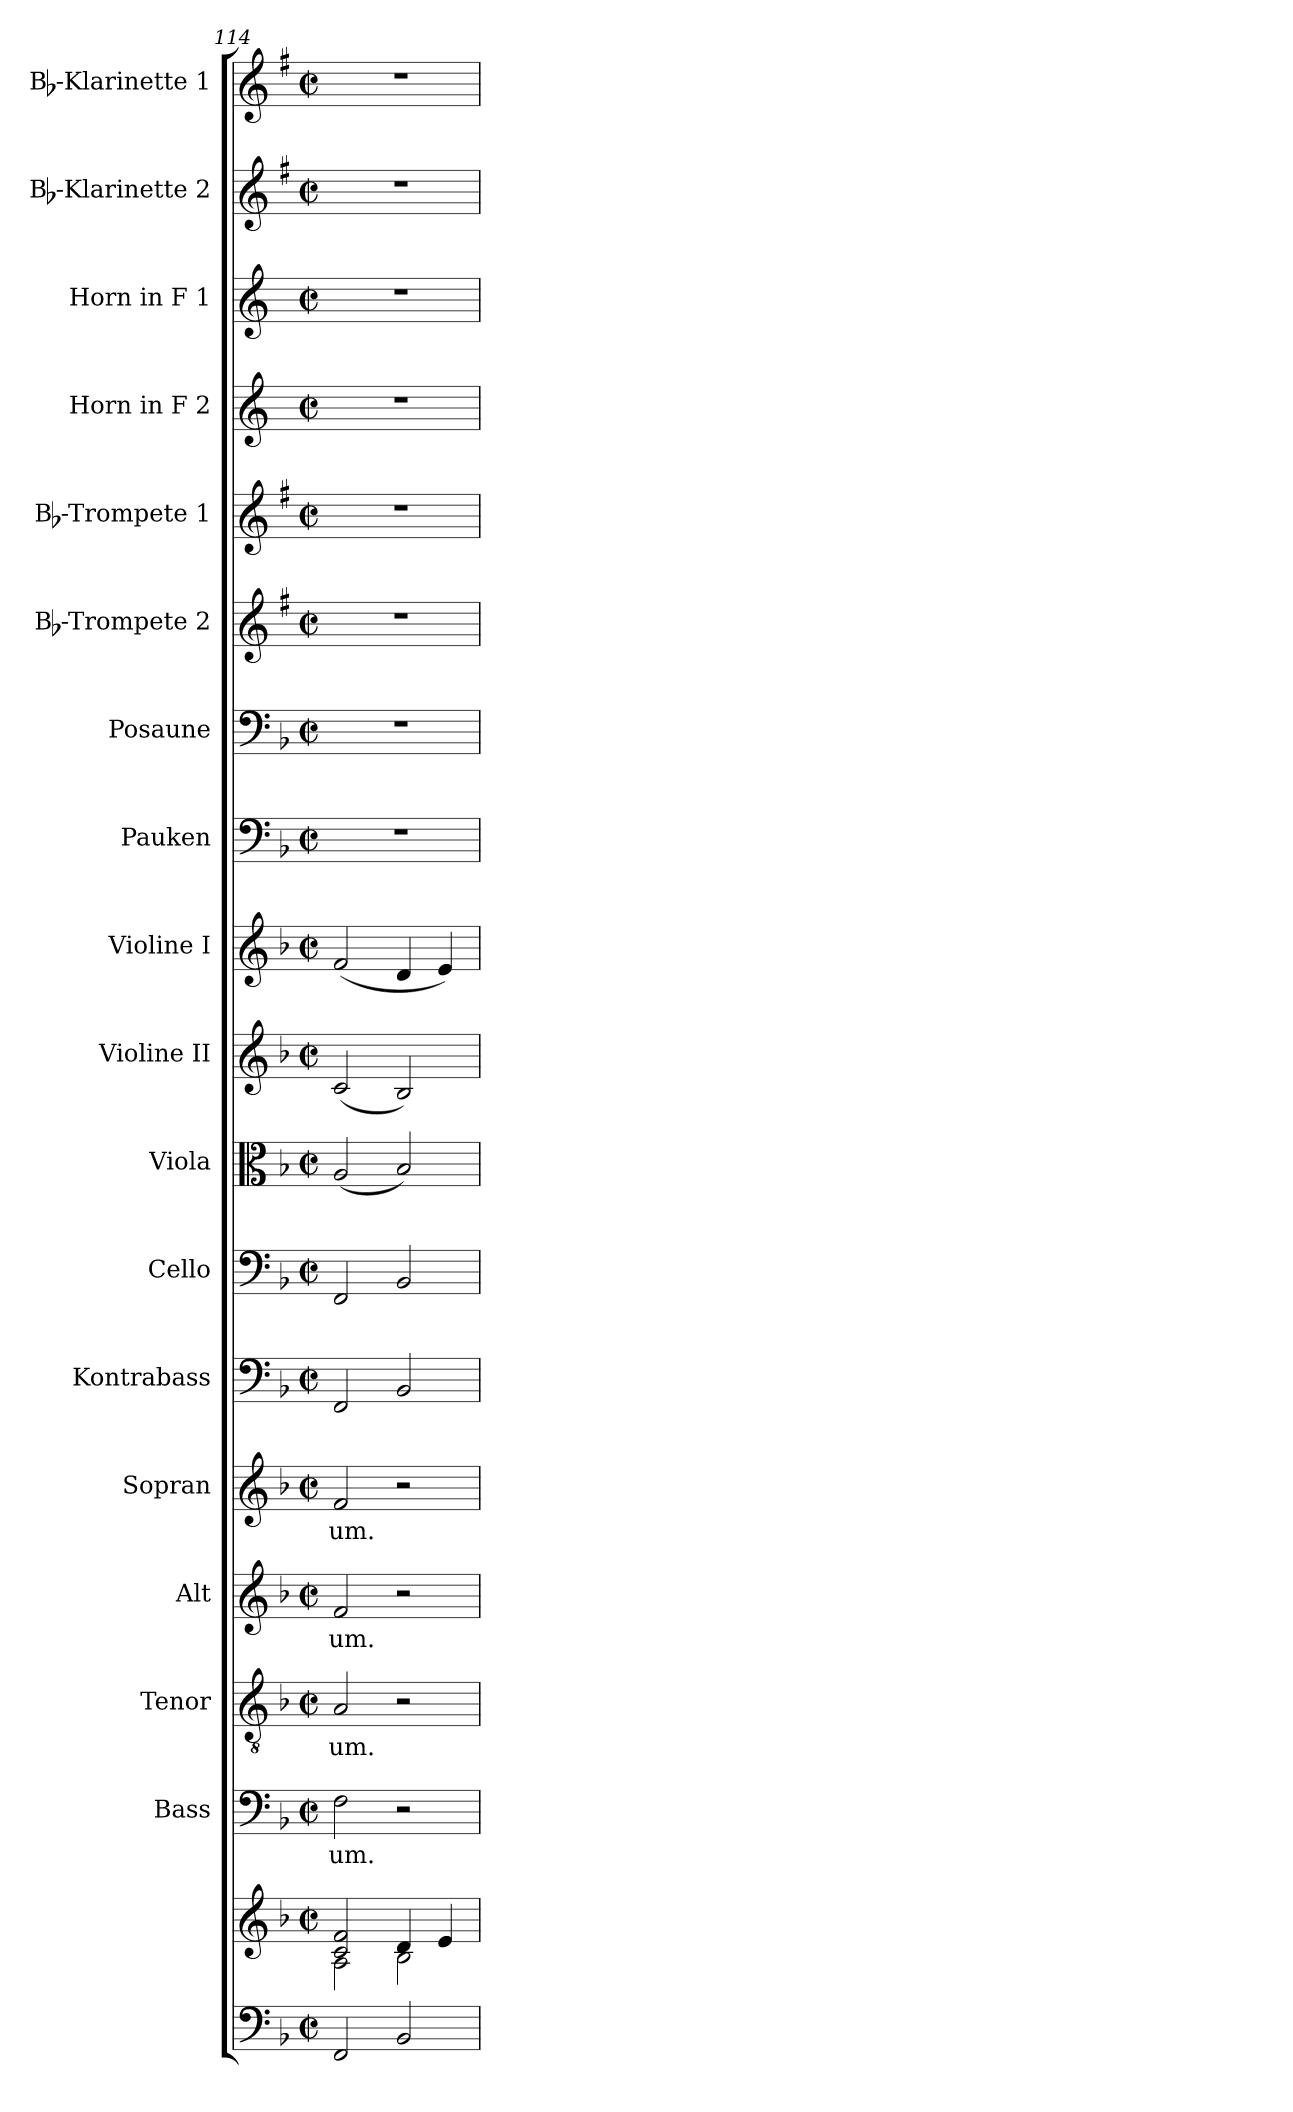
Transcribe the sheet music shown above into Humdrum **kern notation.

**kern	**kern	**kern	**text	**kern	**text	**kern	**text	**kern	**text	**kern	**kern	**kern	**kern	**kern	**kern	**kern	**kern	**kern	**kern	**kern	**kern	**kern
*part18	*part18	*part17	*part17	*part16	*part16	*part15	*part15	*part14	*part14	*part13	*part12	*part11	*part10	*part9	*part8	*part7	*part6	*part5	*part4	*part3	*part2	*part1
*staff19	*staff18	*staff17	*staff17	*staff16	*staff16	*staff15	*staff15	*staff14	*staff14	*staff13	*staff12	*staff11	*staff10	*staff9	*staff8	*staff7	*staff6	*staff5	*staff4	*staff3	*staff2	*staff1
*	*	*I"Bass	*	*I"Tenor	*	*I"Alt	*	*I"Sopran	*	*I"Kontrabass	*I"Cello	*I"Viola	*I"Violine II	*I"Violine I	*I"Pauken	*I"Posaune	*I"Bb-Trompete 2	*I"Bb-Trompete 1	*I"Horn in F 2	*I"Horn in F 1	*I"Bb-Klarinette 2	*I"Bb-Klarinette 1
*	*	*I'B.	*	*I'T.	*	*I'A.	*	*I'S.	*	*I'Kb.	*	*I'Vla.	*I'Vl. II	*I'Vl. I	*I'Pk.	*I'Pos.	*I'Bb Trp. 2	*I'Bb Trp. 1	*	*	*I'Bb Kl. 2	*I'Bb Kl. 1
!!LO:PB:g=z
*clefF4	*clefG2	*clefF4	*	*clefGv2	*	*clefG2	*	*clefG2	*	*clefF4	*clefF4	*clefC3	*clefG2	*clefG2	*clefF4	*clefF4	*clefG2	*clefG2	*clefG2	*clefG2	*clefG2	*clefG2
*	*	*	*	*	*	*	*	*	*	*ITrd7c12	*	*	*	*	*	*	*ITrd1c2	*ITrd1c2	*ITrd4c7	*ITrd4c7	*ITrd1c2	*ITrd1c2
*k[b-]	*k[b-]	*k[b-]	*	*k[b-]	*	*k[b-]	*	*k[b-]	*	*k[b-]	*k[b-]	*k[b-]	*k[b-]	*k[b-]	*k[b-]	*k[b-]	*k[b-]	*k[b-]	*k[b-]	*k[b-]	*k[b-]	*k[b-]
*F:	*F:	*F:	*	*F:	*	*F:	*	*F:	*	*F:	*F:	*F:	*F:	*F:	*F:	*F:	*F:	*F:	*F:	*F:	*F:	*F:
*M2/2	*M2/2	*M2/2	*	*M2/2	*	*M2/2	*	*M2/2	*	*M2/2	*M2/2	*M2/2	*M2/2	*M2/2	*M2/2	*M2/2	*M2/2	*M2/2	*M2/2	*M2/2	*M2/2	*M2/2
*met(c|)	*met(c|)	*met(c|)	*	*met(c|)	*	*met(c|)	*	*met(c|)	*	*met(c|)	*met(c|)	*met(c|)	*met(c|)	*met(c|)	*met(c|)	*met(c|)	*met(c|)	*met(c|)	*met(c|)	*met(c|)	*met(c|)	*met(c|)
=114	=114	=114	=114	=114	=114	=114	=114	=114	=114	=114	=114	=114	=114	=114	=114	=114	=114	=114	=114	=114	=114	=114
*	*^	*	*	*	*	*	*	*	*	*	*	*	*	*	*	*	*	*	*	*	*	*
!	!	!	!	!LO:LY:b	!	!LO:LY:b	!	!LO:LY:b	!	!LO:LY:b	!	!	!	!	!	!	!	!	!	!	!	!	!
2FF/	2c/ 2f/	2A\	2F\	-um.	2A/	-um.	2f/	-um.	2f/	-um.	2FFF/	2FF/	(<2A/	(<2c/	(<2f/	1r	1r	1r	1r	1r	1r	1r	1r
2BB-/	4d/	2B-\	2r	.	2r	.	2r	.	2r	.	2BBB-/	2BB-/	2B-/)	2B-/)	4d/	.	.	.	.	.	.	.	.
.	4e/	.	.	.	.	.	.	.	.	.	.	.	.	.	4e/)	.	.	.	.	.	.	.	.
*	*v	*v	*	*	*	*	*	*	*	*	*	*	*	*	*	*	*	*	*	*	*	*	*
=	=	=	=	=	=	=	=	=	=	=	=	=	=	=	=	=	=	=	=	=	=	=
*-	*-	*-	*-	*-	*-	*-	*-	*-	*-	*-	*-	*-	*-	*-	*-	*-	*-	*-	*-	*-	*-	*-
